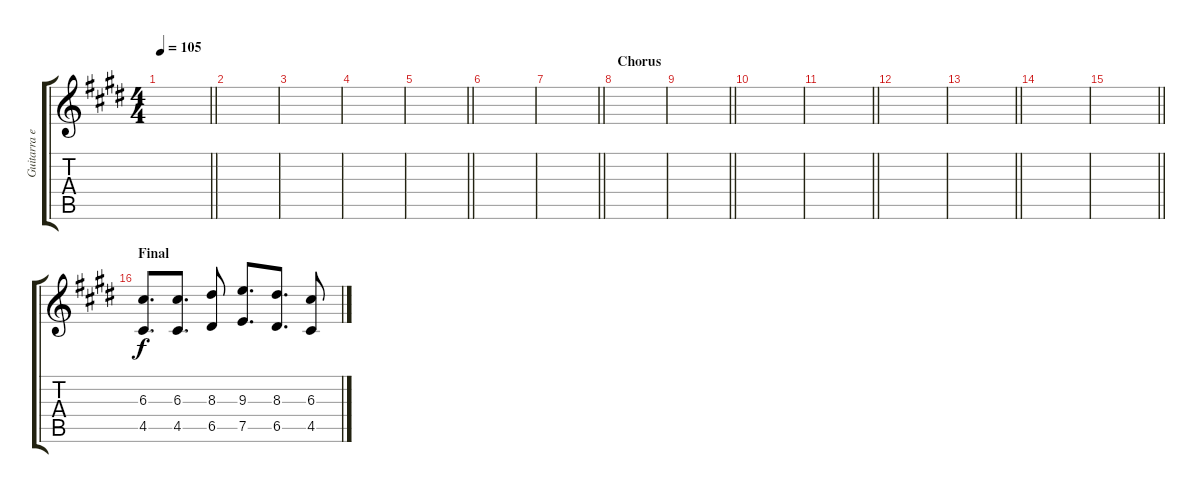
\track ("Guitarra efecto" "Guitarra e") {instrument distortionguitar}
\staff {score tabs}
\tuning (E4 B3 G3 D3 A2 E2) {hide}
\ts (4 4)
\tempo 105
\clef g2
\barLineRight lightlight
\ks c#minor
|
|
|
|
\barLineRight lightlight
|
|
\barLineRight lightlight
|
\section ("" "Chorus")
|
\barLineRight lightlight
|
|
\barLineRight lightlight
|
|
\barLineRight lightlight
|
|
\barLineRight lightlight
|
\section ("" "Final")
(6.3 4.5).8{d} (6.3 4.5).8{d} (8.3 6.5).8 (9.3 7.5).8{d} (8.3 6.5).8{d} (6.3 4.5).8
